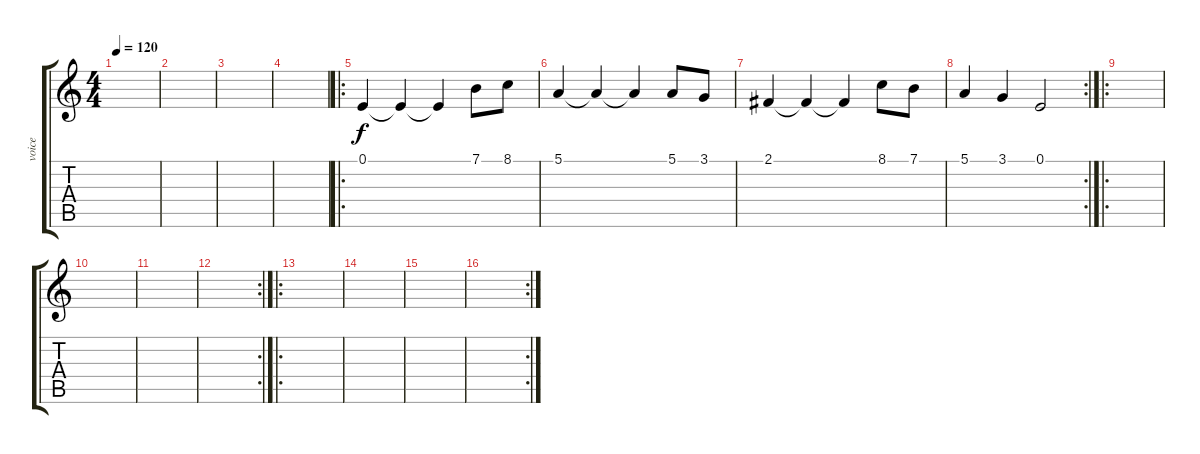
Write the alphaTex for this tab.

\track ("voice" "voice") {instrument lead2sawtooth}
\staff {score tabs}
\tuning (E4 B3 G3 D3 A2 E2) {hide}
\ts (4 4)
\tempo 120
\clef g2
\ks c
|
|
|
|
\ro
0.1.4 0.1{t}.4 0.1{t}.4 7.1.8 8.1.8 |
5.1.4 5.1{t}.4 5.1{t}.4 5.1.8 3.1.8 |
2.1.4 2.1{t}.4 2.1{t}.4 8.1.8 7.1.8 |
\rc 2
5.1.4 3.1.4 0.1.2 |
\ro
|
|
|
\rc 2
|
\ro
|
|
|
\rc 2
